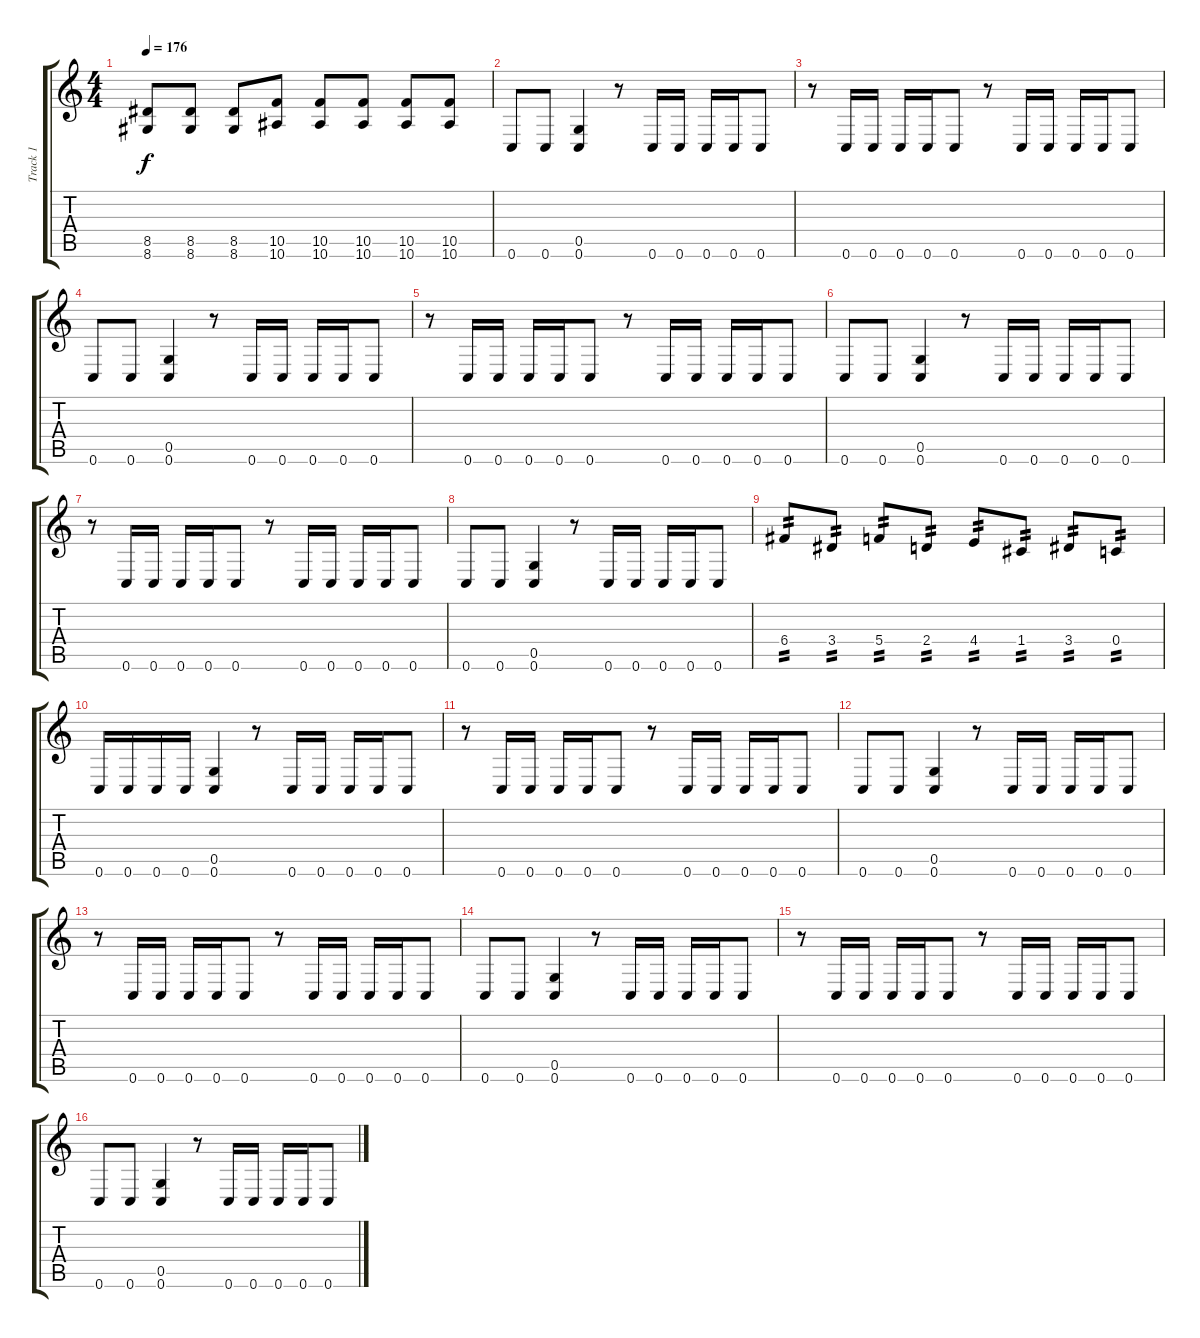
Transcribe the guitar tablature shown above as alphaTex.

\track ("Track 1" "Track 1") {instrument distortionguitar}
\staff {score tabs}
\tuning (D4 A3 F3 C3 G2 C2) {hide}
\ts (4 4)
\tempo 176
\clef g2
\ks c
(8.5 8.6).8{dy f} (8.5 8.6).8 (8.5 8.6).8 (10.5 10.6).8 (10.5 10.6).8 (10.5 10.6).8 (10.5 10.6).8 (10.5 10.6).8 |
0.6.8 0.6.8 (0.5 0.6).4 r.8 0.6.16 0.6.16 0.6.16 0.6.16 0.6.8 |
r.8 0.6.16 0.6.16 0.6.16 0.6.16 0.6.8 r.8 0.6.16 0.6.16 0.6.16 0.6.16 0.6.8 |
0.6.8 0.6.8 (0.5 0.6).4 r.8 0.6.16 0.6.16 0.6.16 0.6.16 0.6.8 |
r.8 0.6.16 0.6.16 0.6.16 0.6.16 0.6.8 r.8 0.6.16 0.6.16 0.6.16 0.6.16 0.6.8 |
0.6.8 0.6.8 (0.5 0.6).4 r.8 0.6.16 0.6.16 0.6.16 0.6.16 0.6.8 |
r.8 0.6.16 0.6.16 0.6.16 0.6.16 0.6.8 r.8 0.6.16 0.6.16 0.6.16 0.6.16 0.6.8 |
0.6.8 0.6.8 (0.5 0.6).4 r.8 0.6.16 0.6.16 0.6.16 0.6.16 0.6.8 |
6.4.8{tp 2} 3.4.8{tp 2} 5.4.8{tp 2} 2.4.8{tp 2} 4.4.8{tp 2} 1.4.8{tp 2} 3.4.8{tp 2} 0.4.8{tp 2} |
0.6.16 0.6.16 0.6.16 0.6.16 (0.5 0.6).4 r.8 0.6.16 0.6.16 0.6.16 0.6.16 0.6.8 |
r.8 0.6.16 0.6.16 0.6.16 0.6.16 0.6.8 r.8 0.6.16 0.6.16 0.6.16 0.6.16 0.6.8 |
0.6.8 0.6.8 (0.5 0.6).4 r.8 0.6.16 0.6.16 0.6.16 0.6.16 0.6.8 |
r.8 0.6.16 0.6.16 0.6.16 0.6.16 0.6.8 r.8 0.6.16 0.6.16 0.6.16 0.6.16 0.6.8 |
0.6.8 0.6.8 (0.5 0.6).4 r.8 0.6.16 0.6.16 0.6.16 0.6.16 0.6.8 |
r.8 0.6.16 0.6.16 0.6.16 0.6.16 0.6.8 r.8 0.6.16 0.6.16 0.6.16 0.6.16 0.6.8 |
0.6.8 0.6.8 (0.5 0.6).4 r.8 0.6.16 0.6.16 0.6.16 0.6.16 0.6.8
